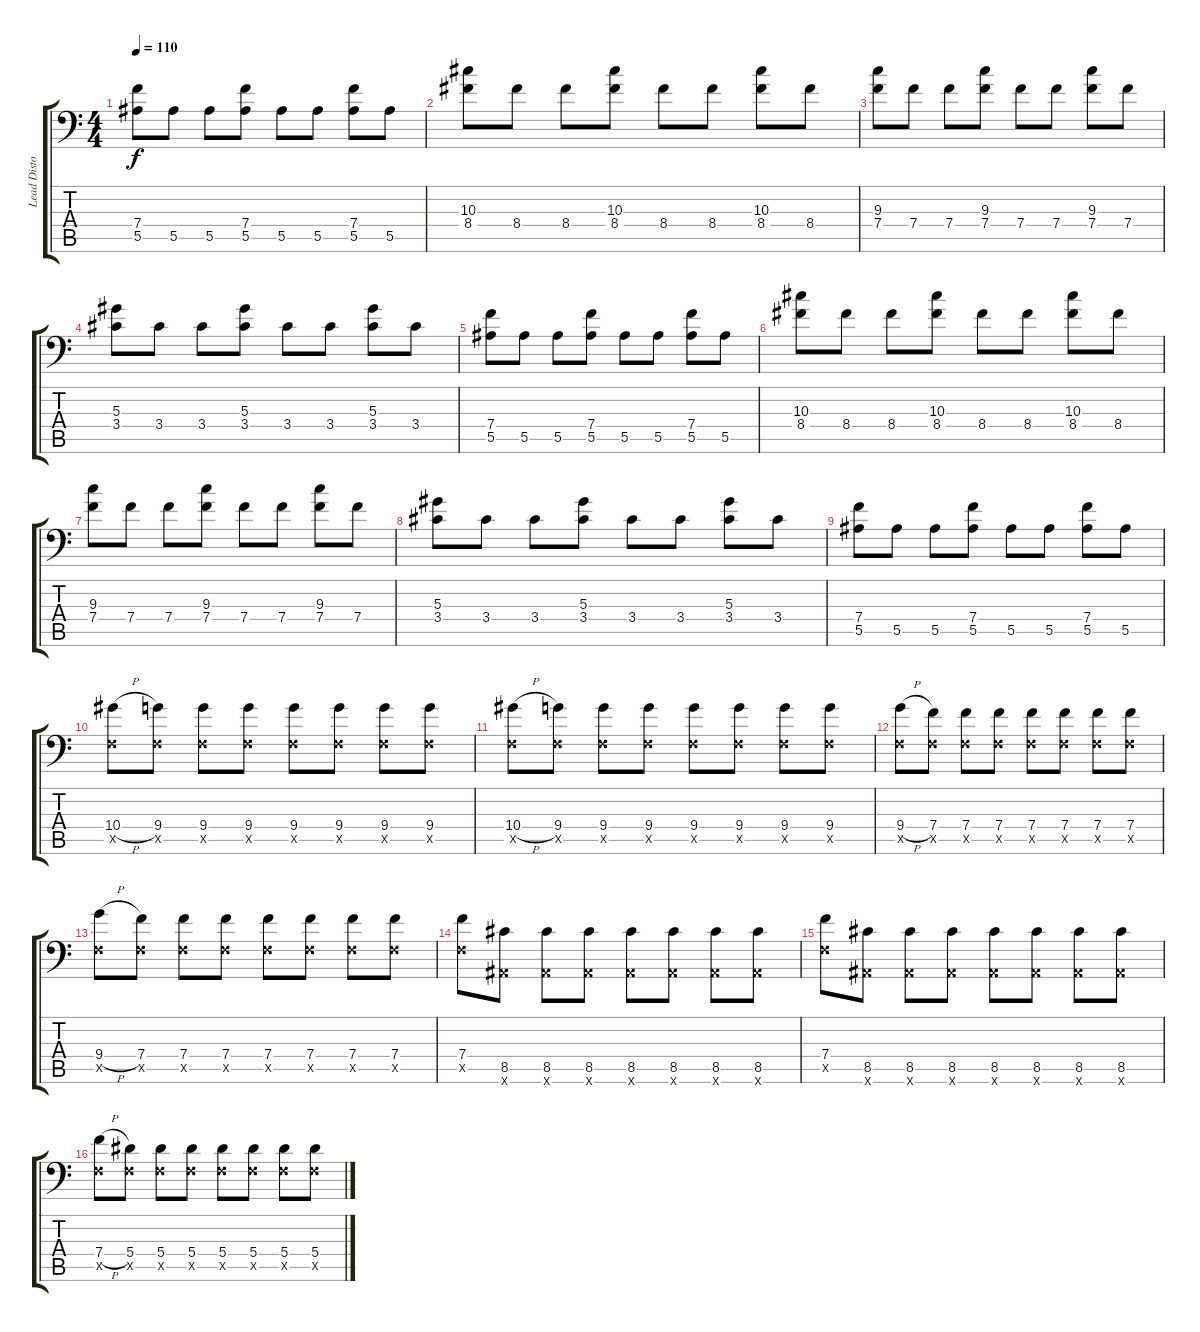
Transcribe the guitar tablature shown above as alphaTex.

\track ("Lead Distortion" "Lead Disto") {instrument distortionguitar}
\staff {score tabs}
\tuning (C4 G3 Eb3 Bb2 F2 Bb1) {hide}
\ts (4 4)
\tempo 110
\clef f4
\ks c
(7.4 5.5).8{dy f} 5.5.8 5.5.8 (7.4 5.5).8 5.5.8 5.5.8 (7.4 5.5).8 5.5.8 |
(10.3 8.4).8 8.4.8 8.4.8 (10.3 8.4).8 8.4.8 8.4.8 (10.3 8.4).8 8.4.8 |
(9.3 7.4).8 7.4.8 7.4.8 (9.3 7.4).8 7.4.8 7.4.8 (9.3 7.4).8 7.4.8 |
(5.3 3.4).8 3.4.8 3.4.8 (5.3 3.4).8 3.4.8 3.4.8 (5.3 3.4).8 3.4.8 |
(7.4 5.5).8 5.5.8 5.5.8 (7.4 5.5).8 5.5.8 5.5.8 (7.4 5.5).8 5.5.8 |
(10.3 8.4).8 8.4.8 8.4.8 (10.3 8.4).8 8.4.8 8.4.8 (10.3 8.4).8 8.4.8 |
(9.3 7.4).8 7.4.8 7.4.8 (9.3 7.4).8 7.4.8 7.4.8 (9.3 7.4).8 7.4.8 |
(5.3 3.4).8 3.4.8 3.4.8 (5.3 3.4).8 3.4.8 3.4.8 (5.3 3.4).8 3.4.8 |
(7.4 5.5).8 5.5.8 5.5.8 (7.4 5.5).8 5.5.8 5.5.8 (7.4 5.5).8 5.5.8 |
(10.4{h} 0.5{x}).8 (9.4 0.5{x}).8 (9.4 0.5{x}).8 (9.4 0.5{x}).8 (9.4 0.5{x}).8 (9.4 0.5{x}).8 (9.4 0.5{x}).8 (9.4 0.5{x}).8 |
(10.4{h} 0.5{x}).8 (9.4 0.5{x}).8 (9.4 0.5{x}).8 (9.4 0.5{x}).8 (9.4 0.5{x}).8 (9.4 0.5{x}).8 (9.4 0.5{x}).8 (9.4 0.5{x}).8 |
(9.4{h} 0.5{x}).8 (7.4 0.5{x}).8 (7.4 0.5{x}).8 (7.4 0.5{x}).8 (7.4 0.5{x}).8 (7.4 0.5{x}).8 (7.4 0.5{x}).8 (7.4 0.5{x}).8 |
(9.4{h} 0.5{x}).8 (7.4 0.5{x}).8 (7.4 0.5{x}).8 (7.4 0.5{x}).8 (7.4 0.5{x}).8 (7.4 0.5{x}).8 (7.4 0.5{x}).8 (7.4 0.5{x}).8 |
(7.4 0.5{x}).8 (8.5 0.6{x}).8 (8.5 0.6{x}).8 (8.5 0.6{x}).8 (8.5 0.6{x}).8 (8.5 0.6{x}).8 (8.5 0.6{x}).8 (8.5 0.6{x}).8 |
(7.4 0.5{x}).8 (8.5 0.6{x}).8 (8.5 0.6{x}).8 (8.5 0.6{x}).8 (8.5 0.6{x}).8 (8.5 0.6{x}).8 (8.5 0.6{x}).8 (8.5 0.6{x}).8 |
(7.4{h} 0.5{x}).8 (5.4 0.5{x}).8 (5.4 0.5{x}).8 (5.4 0.5{x}).8 (5.4 0.5{x}).8 (5.4 0.5{x}).8 (5.4 0.5{x}).8 (5.4 0.5{x}).8
